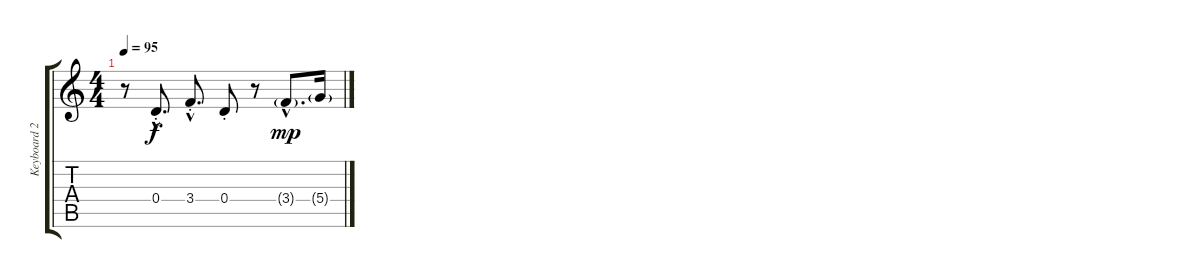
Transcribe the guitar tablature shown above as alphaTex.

\track ("Keyboard 2" "Keyboard 2") {instrument electricguitarmuted}
\staff {score tabs}
\tuning (E4 B3 G3 D3 A2 E2) {hide}
\ts (4 4)
\tempo 95
\clef g2
\ks c
r.8{dy f} 0.4{hac st}.8{d} 3.4{hac st}.8{d} 0.4{st}.8 r.8 3.4{g hac}.8{d dy mp} 5.4{g}.16
